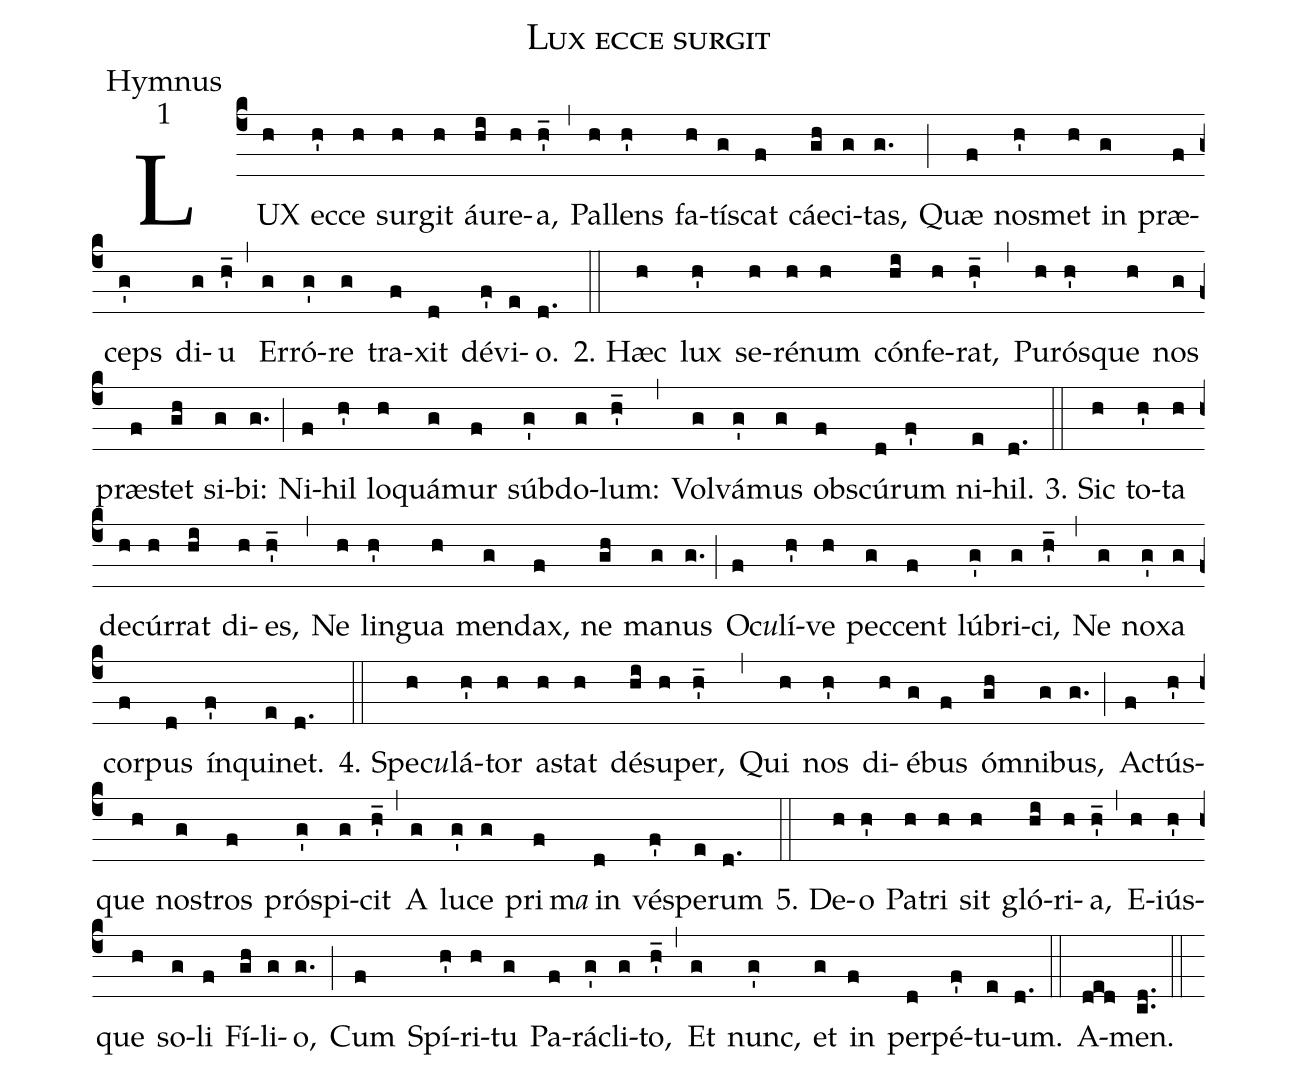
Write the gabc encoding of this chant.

name:Lux ecce surgit;
office-part:Hymnus;
mode:1;
%%
(c4)LUX(h) ec(h')ce(h) sur(h)git(h) áu(hi)re(h)a,(h'_) (,)Pal(h)lens(h') fa(h)tís(g)cat(f) cáe(gh)ci(g)tas,(g.) (;)Quæ(f) nos(h')met(h) in(g) præ(f)ceps(g') di(g)u(h'_) (,)Er(g)ró(g')re(g) tra(f)xit(d) dé(f')vi(e)o.(d.) (::)
2. Hæc(h) lux(h') se(h)ré(h)num(h) cón(hi)fe(h)rat,(h'_) (,)
Pu(h)rós(h')que(h) nos(g) præ(f)stet(gh) si(g)bi:(g.) (;)
Ni(f)hil(h') lo(h)quá(g)mur(f) súb(g')do(g)lum:(h'_) (,)
Vol(g)vá(g')mus(g) obs(f)cú(d)rum(f') ni(e)hil.(d.) (::)

3. Sic(h) to(h')ta(h) de(h)cúr(h)rat(hi) di(h)es,(h'_) (,)
Ne(h) lin(h')gua(h) men(g)dax,(f) ne(gh) ma(g)nus(g.) (;)
O(f)c<i>u</i>()lí(h')ve(h) pec(g)cent(f) lú(g')bri(g)ci,(h'_) (,)
Ne(g) no(g')xa(g) cor(f)pus(d) ín(f')qui(e)net.(d.) (::)

4. Spe(h)c<i>u</i>()lá(h')tor(h) a(h)stat(h) dé(hi)su(h)per,(h'_) (,)
Qui(h) nos(h') di(h)é(g)bus(f) óm(gh)ni(g)bus,(g.) (;)
Ac(f)tús(h')que(h) nos(g)tros(f) pró(g')spi(g)cit(h'_) (,)
A(g) lu(g')ce(g) pri(f)m<i>a</i>() in(d) vés(f')pe(e)rum(d.) (::)

5. De(h)o(h') Pa(h)tri(h) sit(h) gló(hi)ri(h)a,(h'_) (,)
E(h)iús(h')que(h) so(g)li(f) Fí(gh)li(g)o,(g.) (;)
Cum(f) Spí(h')ri(h)tu(g) Pa(f)rá(g')cli(g)to,(h'_) (,)
Et(g) nunc,(g') et(g) in(f) per(d)pé(f')tu(e)um.(d.) (::)
A(ded)men.(cd..) (::)
